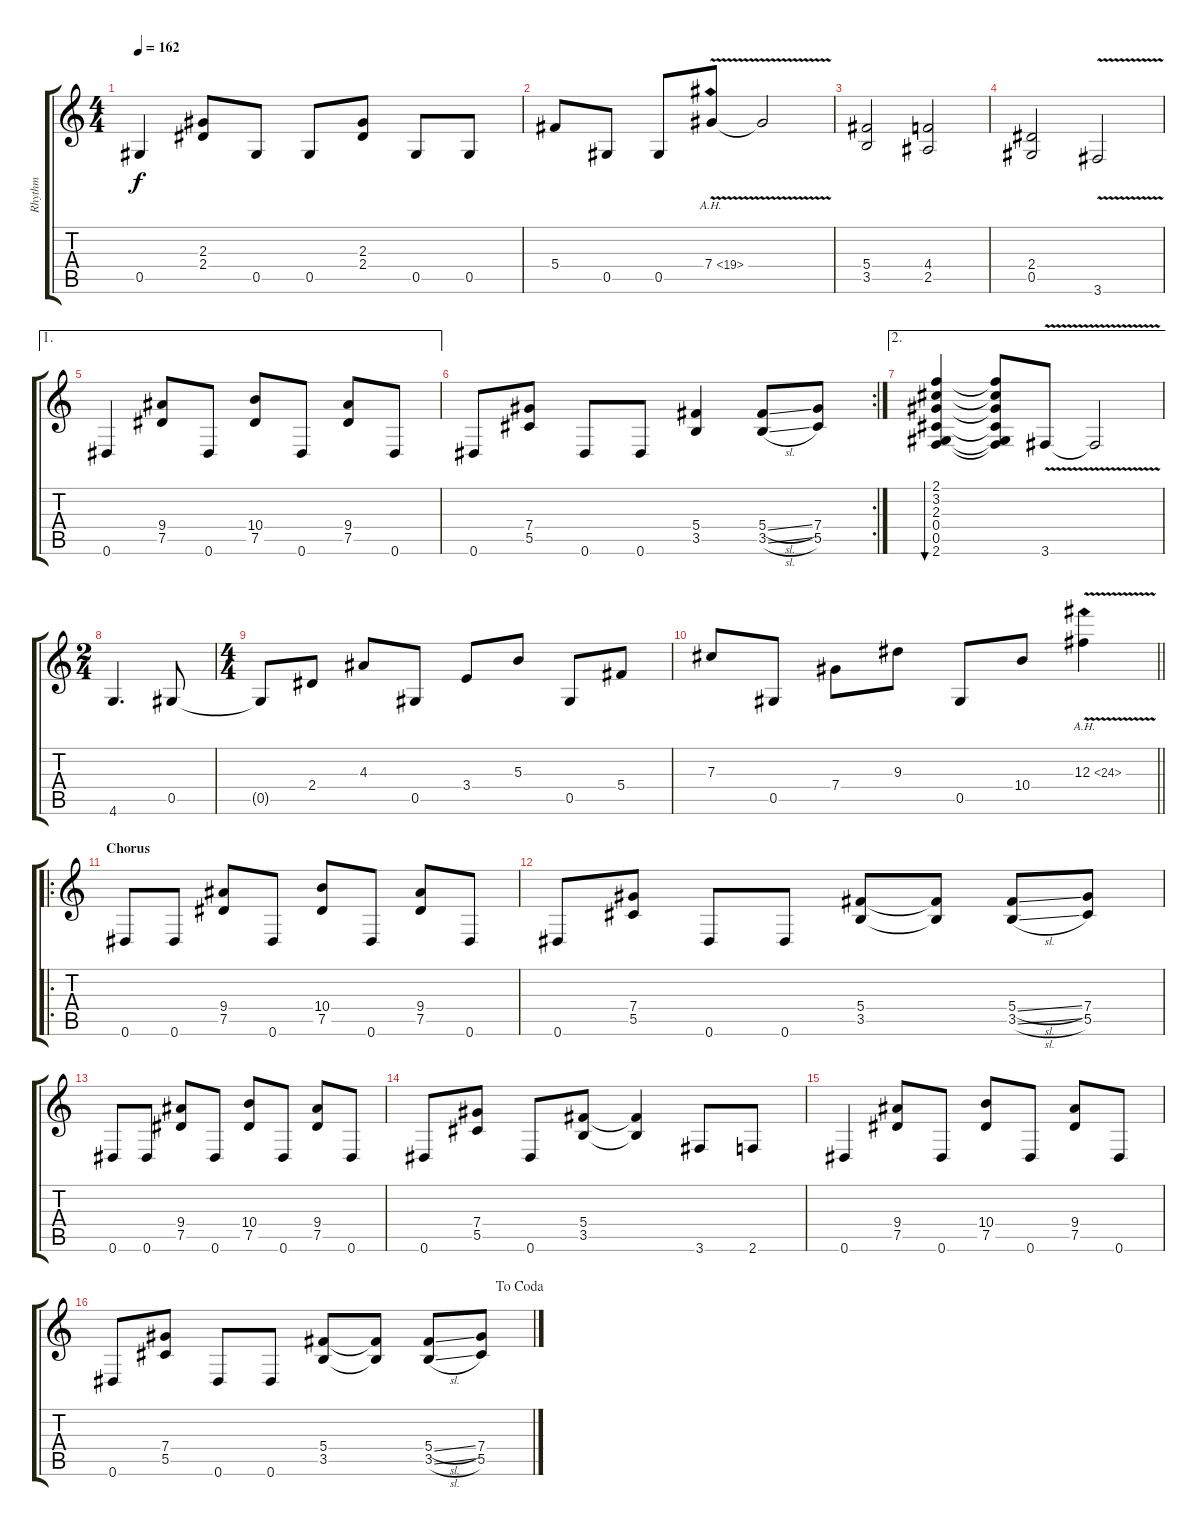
\track ("Rhythm" "Rhythm") {instrument distortionguitar}
\staff {score tabs}
\tuning (Eb4 Bb3 Gb3 Db3 Ab2 Eb2) {hide}
\ts (4 4)
\tempo 162
\clef g2
\ks c
0.5.4{dy f} (2.3 2.4).8 0.5.8 0.5.8 (2.3 2.4).8 0.5.8 0.5.8 |
5.4.8 0.5.8 0.5.8 7.4{ah 12 v}.8 7.4{v t}.2 |
(5.4 3.5).2 (4.4 2.5).2 |
(2.4 0.5).2 3.6{v}.2 |
\ae 1
0.6.4 (9.4 7.5).8 0.6.8 (10.4 7.5).8 0.6.8 (9.4 7.5).8 0.6.8 |
\rc 2
0.6.8 (7.4 5.5).8 0.6.8 0.6.8 (5.4 3.5).4 (5.4{sl} 3.5{sl}).8 (7.4 5.5).8 |
\ae 2
(2.1 3.2 2.3 0.4 0.5 2.6).4{bu 480} (2.1{t} 3.2{t} 2.3{t} 0.4{t} 0.5{t} 2.6{t}).8 3.6{v}.8 3.6{v t}.2 |
\ts (2 4)
4.6.4{d} 0.5.8 |
\ts (4 4)
0.5{t}.8 2.4.8 4.3.8 0.5.8 3.4.8 5.3.8 0.5.8 5.4.8 |
\barLineRight lightlight
7.3.8 0.5.8 7.4.8 9.3.8 0.5.8 10.4.8 12.3{ah 12 v}.4 |
\ro
\section ("" "Chorus")
0.6.8 0.6.8 (9.4 7.5).8 0.6.8 (10.4 7.5).8 0.6.8 (9.4 7.5).8 0.6.8 |
0.6.8 (7.4 5.5).8 0.6.8 0.6.8 (5.4 3.5).8 (5.4{t} 3.5{t}).8 (5.4{sl} 3.5{sl}).8 (7.4 5.5).8 |
0.6.8 0.6.8 (9.4 7.5).8 0.6.8 (10.4 7.5).8 0.6.8 (9.4 7.5).8 0.6.8 |
0.6.8 (7.4 5.5).8 0.6.8 (5.4 3.5).8 (5.4{t} 3.5{t}).4 3.6.8 2.6.8 |
0.6.4 (9.4 7.5).8 0.6.8 (10.4 7.5).8 0.6.8 (9.4 7.5).8 0.6.8 |
\jump dacoda
0.6.8 (7.4 5.5).8 0.6.8 0.6.8 (5.4 3.5).8 (5.4{t} 3.5{t}).8 (5.4{sl} 3.5{sl}).8 (7.4 5.5).8
